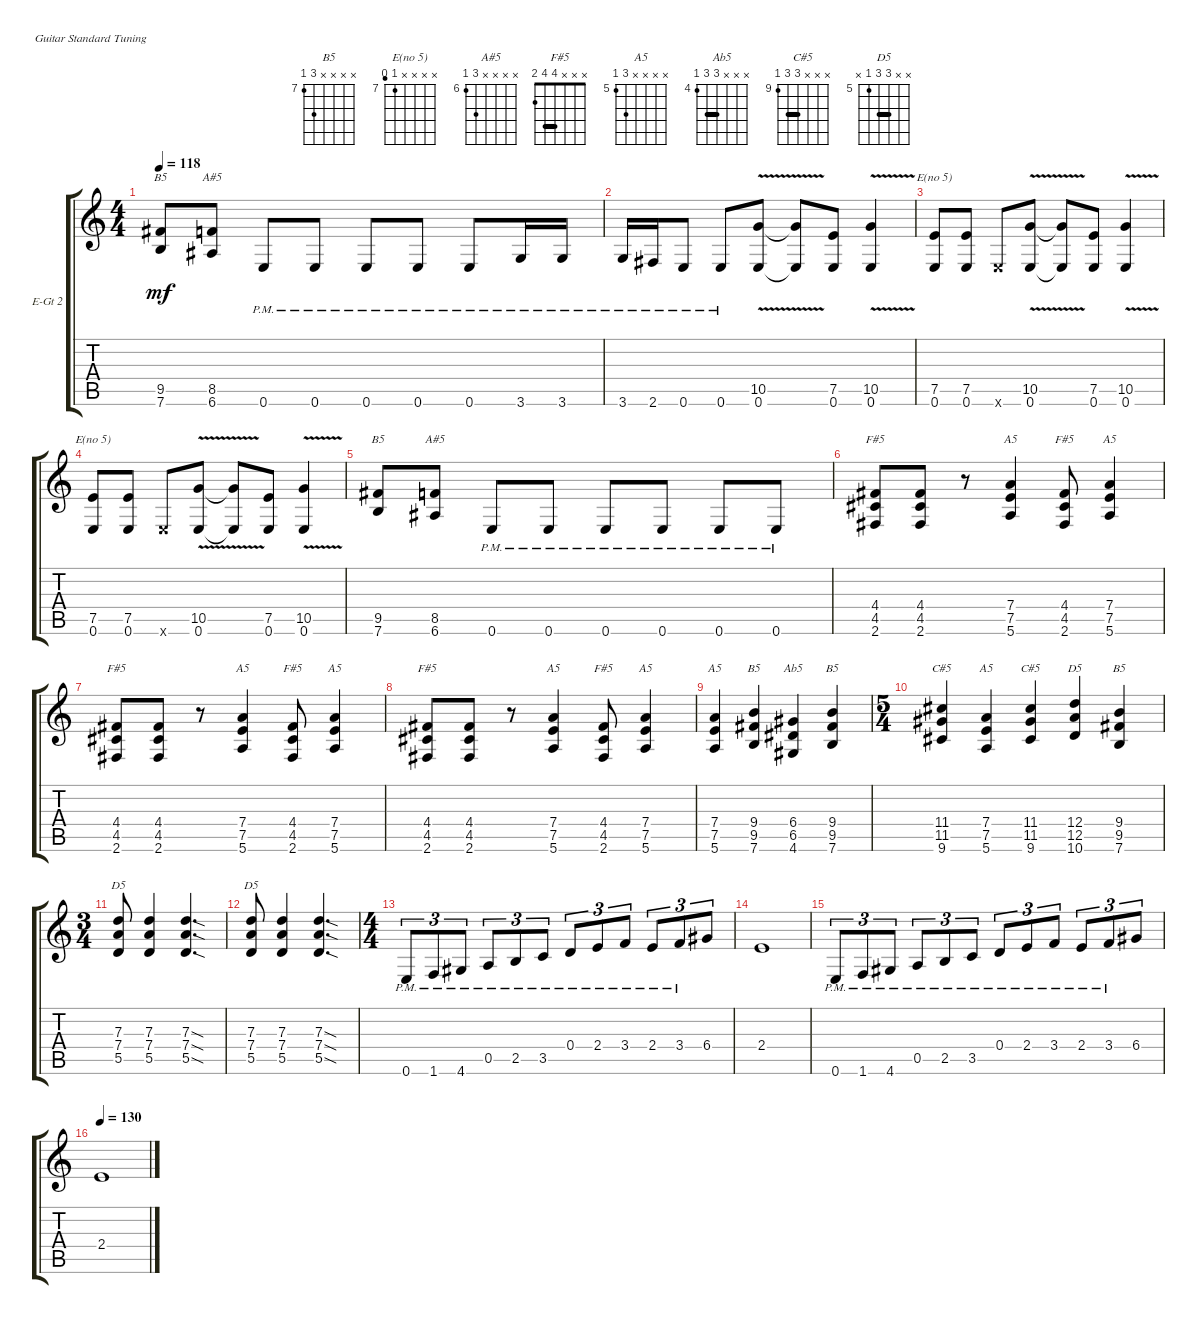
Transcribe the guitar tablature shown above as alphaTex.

\bracketExtendMode groupsimilarinstruments
\firstSystemTrackNameOrientation horizontal
\otherSystemsTrackNameOrientation horizontal
\track ("Guitar 2 (Kirk Hammett)" "E-Gt 2") {instrument distortionguitar}
\staff {score tabs}
\tuning (E4 B3 G3 D3 A2 E2)
\chord ("B5" x x x 9 9 7) {firstfret 7 barre 9}
\chord ("E(no 5)" x x x x 7 6) {firstfret 7}
\chord ("B5" x x x x 9 7) {firstfret 7}
\chord ("A#5" x x x x 8 6) {firstfret 6}
\chord ("F#5" x x x 4 4 2) {barre 4}
\chord ("A5" x x x 7 7 5) {firstfret 5 barre 7}
\chord ("A5" x x x x 7 5) {firstfret 5}
\chord ("Ab5" x x x 6 6 4) {firstfret 4 barre 6}
\chord ("C#5" x x x 11 11 9) {firstfret 9 barre 11}
\chord ("D5" x x x 12 12 10) {firstfret 10 barre 12}
\chord ("D5" x x 7 7 5 x) {firstfret 5 barre 7}
\ts (4 4)
\tempo 118
\clef g2
\ks c
(9.5 7.6).8{ch "B5" dy mf} (8.5 6.6).8{ch "A#5"} 0.6{pm}.8 0.6{pm}.8 0.6{pm}.8 0.6{pm}.8 0.6{pm}.8 3.6{pm}.16 3.6{pm}.16 |
3.6{pm}.16 2.6{pm}.16 0.6{pm}.8 0.6{pm}.8 (10.5{v} 0.6{v}).8 (10.5{t} 0.6{t}).8 (7.5 0.6).8 (10.5{v} 0.6).4 |
(0.6 7.5).8{ch "E(no 5)"} (7.5 0.6).8 0.6{x}.8 (10.5{v} 0.6{v}).8 (10.5{t} 0.6{t}).8 (7.5 0.6).8 (10.5{v} 0.6).4 |
(0.6 7.5).8{ch "E(no 5)"} (7.5 0.6).8 0.6{x}.8 (10.5{v} 0.6{v}).8 (10.5{t} 0.6{t}).8 (7.5 0.6).8 (10.5{v} 0.6).4 |
(9.5 7.6).8{ch "B5"} (8.5 6.6).8{ch "A#5"} 0.6{pm}.8 0.6{pm}.8 0.6{pm}.8 0.6{pm}.8 0.6{pm}.8 0.6{pm}.8 |
(2.6 4.5 4.4).8{ch "F#5"} (4.5 2.6 4.4).8 r.8 (5.6 7.5 7.4).4{ch "A5"} (4.5 2.6 4.4).8{ch "F#5"} (5.6 7.5 7.4).4{ch "A5"} |
(2.6 4.5 4.4).8{ch "F#5"} (4.5 2.6 4.4).8 r.8 (5.6 7.5 7.4).4{ch "A5"} (4.5 2.6 4.4).8{ch "F#5"} (5.6 7.5 7.4).4{ch "A5"} |
(2.6 4.5 4.4).8{ch "F#5"} (4.5 2.6 4.4).8 r.8 (5.6 7.5 7.4).4{ch "A5"} (4.5 2.6 4.4).8{ch "F#5"} (5.6 7.5 7.4).4{ch "A5"} |
(7.5 5.6 7.4).4{ch "A5"} (9.5 7.6 9.4).4{ch "B5"} (6.5 4.6 6.4).4{ch "Ab5"} (9.5 7.6 9.4).4{ch "B5"} |
\ts (5 4)
(11.4 11.5 9.6).4{ch "C#5"} (7.5 5.6 7.4).4{ch "A5"} (11.4 11.5 9.6).4{ch "C#5"} (12.4 12.5 10.6).4{ch "D5"} (7.6 9.5 9.4).4{ch "B5"} |
\ts (3 4)
(7.4 5.5 7.3).8{ch "D5"} (7.4 5.5 7.3).4 (7.4{sod} 5.5{sod} 7.3{sod}).4{d} |
(7.4 5.5 7.3).8{ch "D5"} (7.4 5.5 7.3).4 (7.4{sod} 5.5{sod} 7.3{sod}).4{d} |
\ts (4 4)
0.6{pm}.8{tu (3 2)} 1.6{pm}.8{tu (3 2)} 4.6{pm}.8{tu (3 2)} 0.5{pm}.8{tu (3 2)} 2.5{pm}.8{tu (3 2)} 3.5{pm}.8{tu (3 2)} 0.4{pm}.8{tu (3 2)} 2.4{pm}.8{tu (3 2)} 3.4{pm}.8{tu (3 2)} 2.4{pm}.8{tu (3 2)} 3.4{pm}.8{tu (3 2)} 6.4.8{tu (3 2)} |
2.4.1 |
0.6{pm}.8{tu (3 2)} 1.6{pm}.8{tu (3 2)} 4.6{pm}.8{tu (3 2)} 0.5{pm}.8{tu (3 2)} 2.5{pm}.8{tu (3 2)} 3.5{pm}.8{tu (3 2)} 0.4{pm}.8{tu (3 2)} 2.4{pm}.8{tu (3 2)} 3.4{pm}.8{tu (3 2)} 2.4{pm}.8{tu (3 2)} 3.4{pm}.8{tu (3 2)} 6.4.8{tu (3 2)} |
\tempo 130
2.4.1
